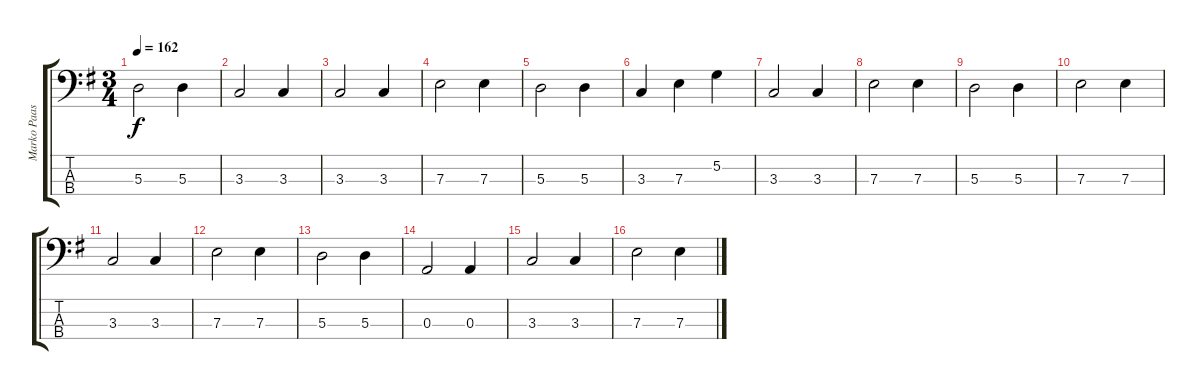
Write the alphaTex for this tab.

\track ("Marko Paasikoski (Bass)" "Marko Paas") {instrument electricbasspick}
\staff {score tabs}
\tuning (G2 D2 A1 E1) {hide}
\ts (3 4)
\tempo 162
\clef f4
\ks g
5.3.2{dy f} 5.3.4 |
3.3.2 3.3.4 |
3.3.2 3.3.4 |
7.3.2 7.3.4 |
5.3.2 5.3.4 |
3.3.4 7.3.4 5.2.4 |
3.3.2 3.3.4 |
7.3.2 7.3.4 |
5.3.2 5.3.4 |
7.3.2 7.3.4 |
3.3.2 3.3.4 |
7.3.2 7.3.4 |
5.3.2 5.3.4 |
0.3.2 0.3.4 |
3.3.2 3.3.4 |
7.3.2 7.3.4
